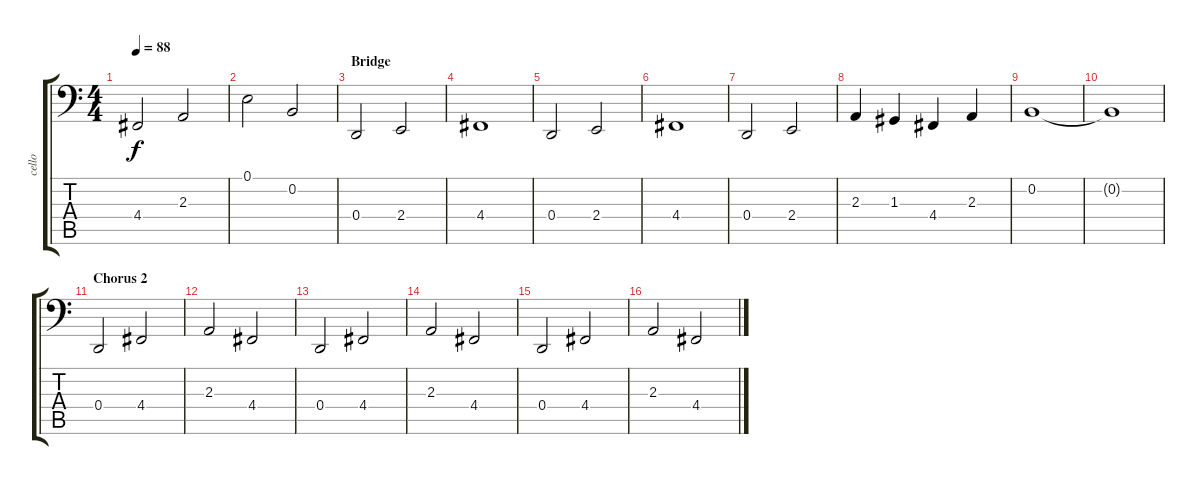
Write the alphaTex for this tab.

\track ("cello" "cello") {instrument cello}
\staff {score tabs}
\tuning (E3 B2 G2 D2 A1 E1) {hide}
\ts (4 4)
\tempo 88
\clef f4
\ks c
4.4.2{dy f} 2.3.2 |
0.1.2 0.2.2 |
\section ("" "Bridge")
0.4.2 2.4.2 |
4.4.1 |
0.4.2 2.4.2 |
4.4.1 |
0.4.2 2.4.2 |
2.3.4 1.3.4 4.4.4 2.3.4 |
0.2.1 |
0.2{t}.1 |
\section ("" "Chorus 2")
0.4.2 4.4.2 |
2.3.2 4.4.2 |
0.4.2 4.4.2 |
2.3.2 4.4.2 |
0.4.2 4.4.2 |
2.3.2 4.4.2
